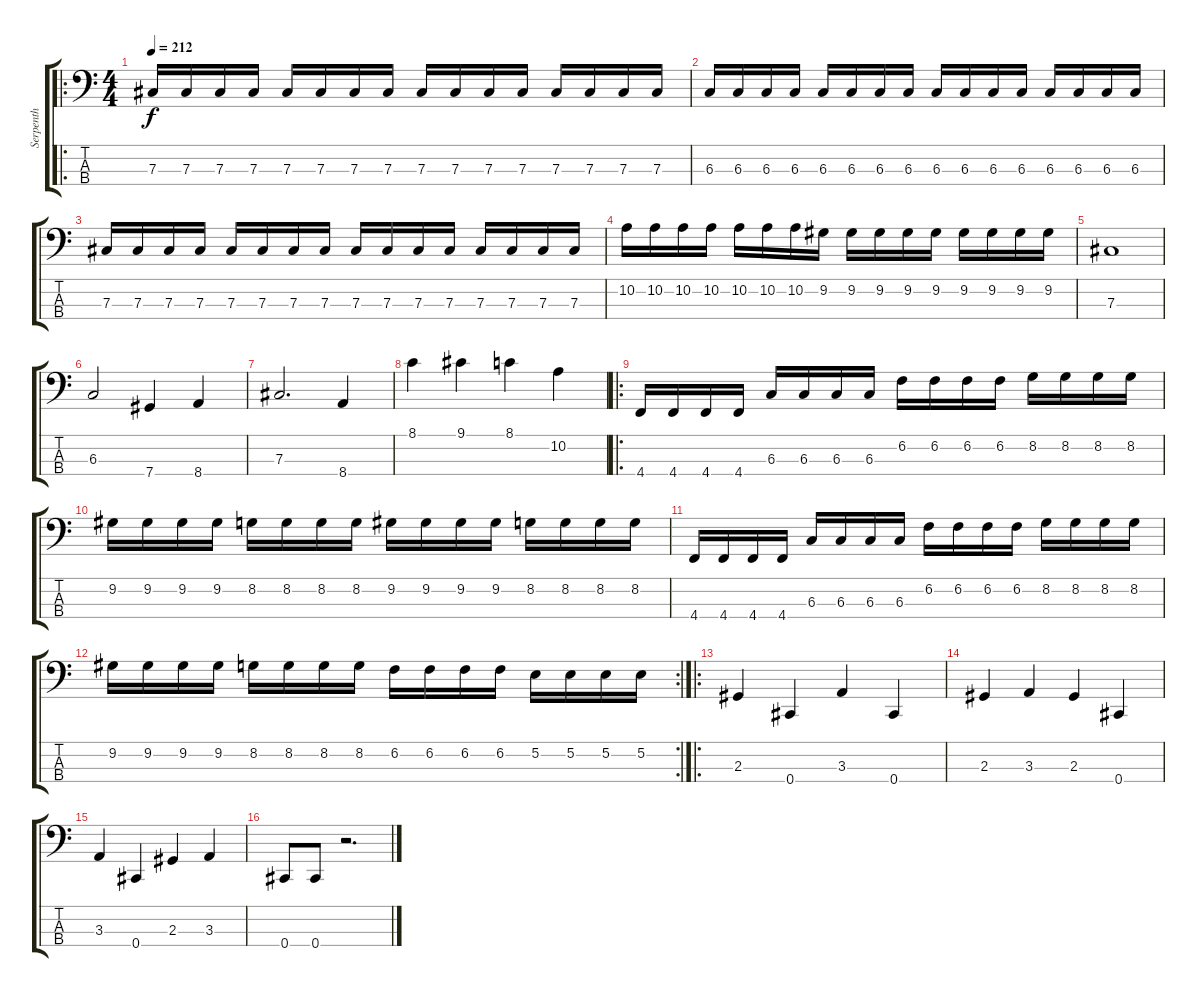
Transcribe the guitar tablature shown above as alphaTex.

\track ("Serpenth" "Serpenth") {instrument electricbasspick}
\staff {score tabs}
\tuning (E2 B1 Gb1 Db1) {hide}
\ro
\ts (4 4)
\tempo 212
\clef f4
\ks c
7.3.16{dy f} 7.3.16 7.3.16 7.3.16 7.3.16 7.3.16 7.3.16 7.3.16 7.3.16 7.3.16 7.3.16 7.3.16 7.3.16 7.3.16 7.3.16 7.3.16 |
6.3.16 6.3.16 6.3.16 6.3.16 6.3.16 6.3.16 6.3.16 6.3.16 6.3.16 6.3.16 6.3.16 6.3.16 6.3.16 6.3.16 6.3.16 6.3.16 |
7.3.16 7.3.16 7.3.16 7.3.16 7.3.16 7.3.16 7.3.16 7.3.16 7.3.16 7.3.16 7.3.16 7.3.16 7.3.16 7.3.16 7.3.16 7.3.16 |
10.2.16 10.2.16 10.2.16 10.2.16 10.2.16 10.2.16 10.2.16 9.2.16 9.2.16 9.2.16 9.2.16 9.2.16 9.2.16 9.2.16 9.2.16 9.2.16 |
7.3.1 |
6.3.2 7.4.4 8.4.4 |
7.3.2{d} 8.4.4 |
8.1.4 9.1.4 8.1.4 10.2.4 |
\ro
4.4.16 4.4.16 4.4.16 4.4.16 6.3.16 6.3.16 6.3.16 6.3.16 6.2.16 6.2.16 6.2.16 6.2.16 8.2.16 8.2.16 8.2.16 8.2.16 |
9.2.16 9.2.16 9.2.16 9.2.16 8.2.16 8.2.16 8.2.16 8.2.16 9.2.16 9.2.16 9.2.16 9.2.16 8.2.16 8.2.16 8.2.16 8.2.16 |
4.4.16 4.4.16 4.4.16 4.4.16 6.3.16 6.3.16 6.3.16 6.3.16 6.2.16 6.2.16 6.2.16 6.2.16 8.2.16 8.2.16 8.2.16 8.2.16 |
\rc 2
9.2.16 9.2.16 9.2.16 9.2.16 8.2.16 8.2.16 8.2.16 8.2.16 6.2.16 6.2.16 6.2.16 6.2.16 5.2.16 5.2.16 5.2.16 5.2.16 |
\ro
2.3.4 0.4.4 3.3.4 0.4.4 |
2.3.4 3.3.4 2.3.4 0.4.4 |
3.3.4 0.4.4 2.3.4 3.3.4 |
0.4.8 0.4.8 r.2{d}
